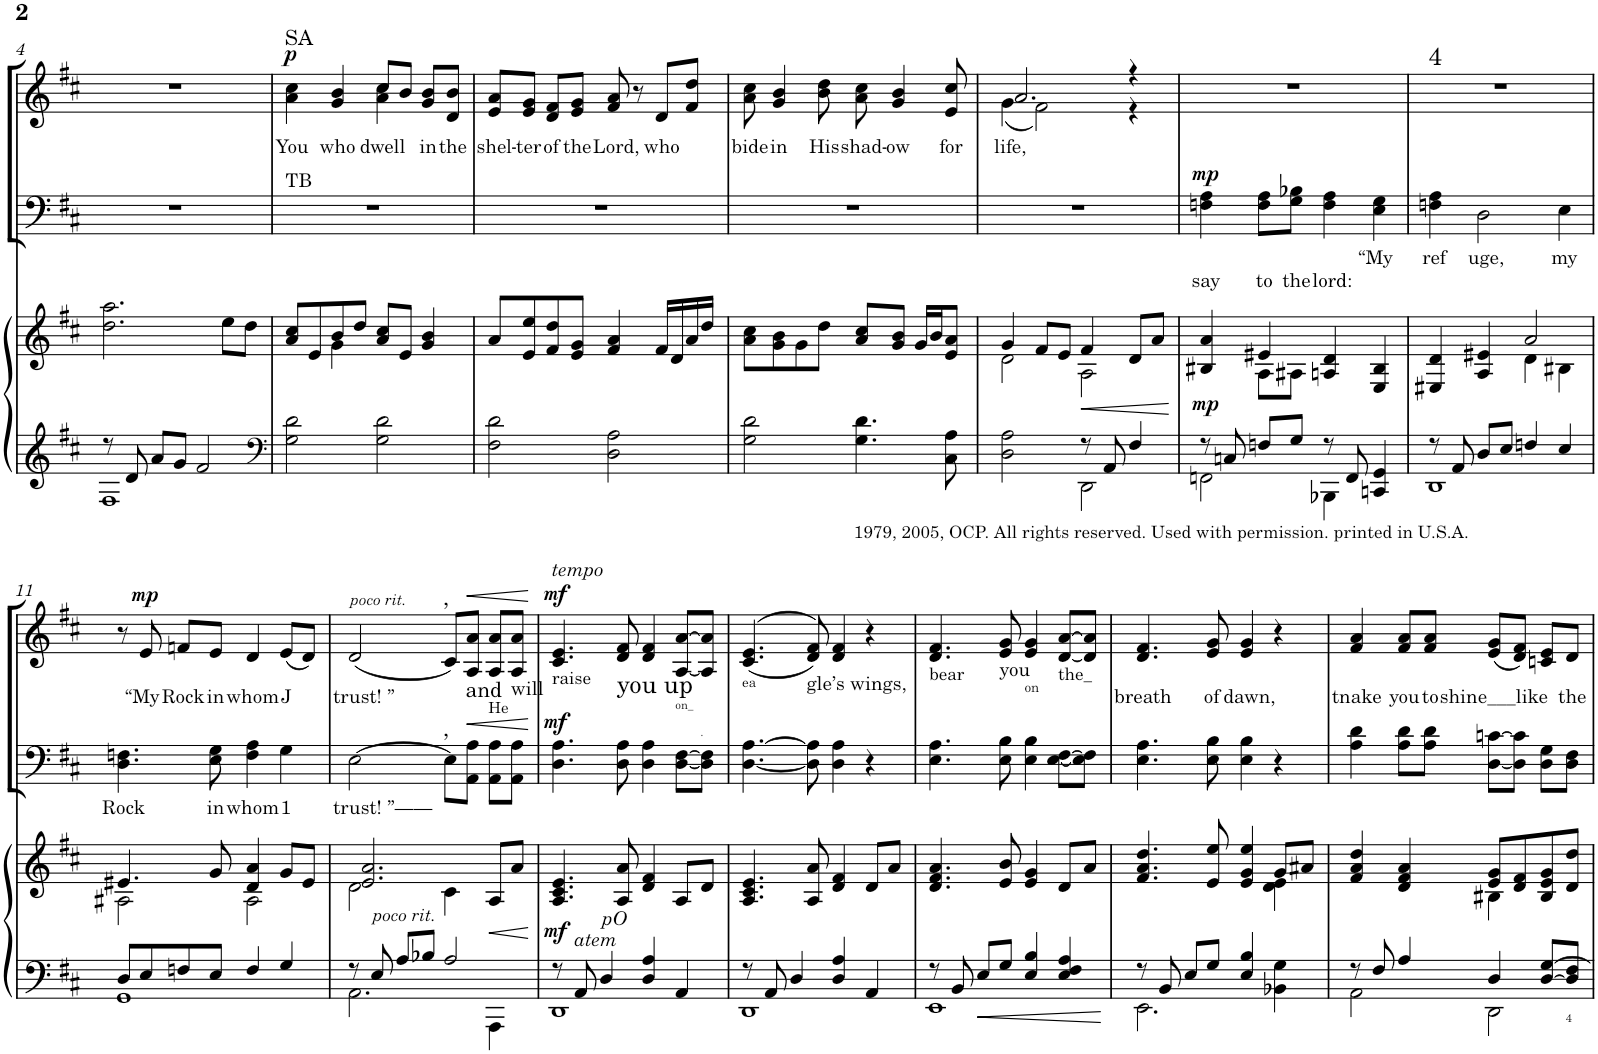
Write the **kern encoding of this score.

**kern	**kern	**dynam	**kern	**text	**text	**dynam	**kern	**text	**dynam
*part3	*part3	*part3	*part2	*part2	*part2	*part2	*part1	*part1	*part1
*staff4	*staff3	*staff3/4	*staff2	*staff2	*staff2	*staff2	*staff1	*staff1	*staff1
*I"Midi_1	*	*	*I"Midi_1	*	*	*	*I"Midi_1	*	*
!!LO:PB:g=z
*clefG2	*clefG2	*	*clefF4	*	*	*	*clefG2	*	*
*k[f#c#]	*k[f#c#]	*	*k[f#c#]	*	*	*	*k[f#c#]	*	*
*	*	*	*D:	*	*	*	*D:	*	*
*M4/4	*M4/4	*	*M4/4	*	*	*	*M4/4	*	*
=4	=4	=4	=4	=4	=4	=4	=4	=4	=4
*^	*	*	*	*	*	*	*	*	*
8r	1F#	2.dd\ 2.aa\	.	1r	.	.	.	1r	.	.
8d/	.	.	.	.	.	.	.	.	.	.
8a/L	.	.	.	.	.	.	.	.	.	.
8g/J	.	.	.	.	.	.	.	.	.	.
2f#/	.	.	.	.	.	.	.	.	.	.
.	.	8ee\L	.	.	.	.	.	.	.	.
.	.	8dd\J	.	.	.	.	.	.	.	.
*v	*v	*	*	*	*	*	*	*	*	*
=5	=5	=5	=5	=5	=5	=5	=5	=5	=5
*clefF4	*	*	*	*	*	*	*	*	*
*	*^	*	*	*	*	*	*	*	*
!	!	!	!	!	!	!	!	!LO:TX:a:t=SA	!	!
!	!	!	!	!LO:TX:a:t=TB	!	!	!	!	!	!
!	!	!	!	!	!	!	!	!	!LO:LY:b	!LO:DY:a
*	*	*	*	*	*	*	*	*^	*	*
2G\ 2d\	8a/ 8cc#/L	4ryy	.	1r	.	.	.	4a\ 4cc#\	2ryy	You	p
.	8e/	.	.	.	.	.	.	.	.	.	.
!	!	!	!	!	!	!	!	!	!	!LO:LY:b	!
.	8b/	4g\	.	.	.	.	.	4g/ 4b/	.	who	.
.	8dd/J	.	.	.	.	.	.	.	.	.	.
!	!	!	!	!	!	!	!	!	!	!LO:LY:b	!
2G\ 2d\	8a/ 8cc#/L	2ryy	.	.	.	.	.	8cc#/L	4a\ 4cc#\	dwell	.
.	8e/J	.	.	.	.	.	.	8b/J	.	.	.
!	!	!	!	!	!	!	!	!	!	!LO:LY:b	!
.	4g/ 4b/	.	.	.	.	.	.	8g/ 8b/L	4ryy	in	.
!	!	!	!	!	!	!	!	!	!	!LO:LY:b	!
.	.	.	.	.	.	.	.	8d/ 8b/J	.	the	.
*	*v	*v	*	*	*	*	*	*v	*v	*	*
=6	=6	=6	=6	=6	=6	=6	=6	=6	=6
!	!	!	!	!	!	!	!	!LO:LY:b	!
2F#\ 2d\	8a/L	.	1r	.	.	.	8e/ 8a/L	shel-	.
!	!	!	!	!	!	!	!	!LO:LY:b	!
.	8e/ 8ee/	.	.	.	.	.	8e/ 8g/J	-ter	.
!	!	!	!	!	!	!	!	!LO:LY:b	!
.	8f#/ 8dd/	.	.	.	.	.	8d/ 8f#/L	of	.
!	!	!	!	!	!	!	!	!LO:LY:b	!
.	8e/ 8g/J	.	.	.	.	.	8e/ 8g/J	the	.
!	!	!	!	!	!	!	!	!LO:LY:b	!
2D\ 2A\	4f#/ 4a/	.	.	.	.	.	8f#/ 8a/	Lord,	.
.	.	.	.	.	.	.	8r	.	.
!	!	!	!	!	!	!	!	!LO:LY:b	!
.	16f#/LL	.	.	.	.	.	8d/L	who	.
.	16d/	.	.	.	.	.	.	.	.
.	16a/	.	.	.	.	.	8f#/ 8dd/J	.	.
.	16dd/JJ	.	.	.	.	.	.	.	.
=7	=7	=7	=7	=7	=7	=7	=7	=7	=7
!	!	!	!	!	!	!	!	!LO:LY:b	!
2G\ 2d\	8a\ 8cc#\L	.	1r	.	.	.	8a\ 8cc#\	bide	.
!	!	!	!	!	!	!	!	!LO:LY:b	!
.	8g\ 8b\	.	.	.	.	.	4g/ 4b/	in	.
.	8g\	.	.	.	.	.	.	.	.
!	!	!	!	!	!	!	!	!LO:LY:b	!
.	8dd\J	.	.	.	.	.	8b\ 8dd\	His	.
!LO:TX:b:t=1979, 2005, OCP. All rights reserved. Used with permission. printed in U.S.A.	!	!	!	!	!	!	!	!	!
!	!	!	!	!	!	!	!	!LO:LY:b	!
4.G\ 4.d\	8a/ 8cc#/L	.	.	.	.	.	8a\ 8cc#\	shad-	.
!	!	!	!	!	!	!	!	!LO:LY:b	!
.	8g/ 8b/J	.	.	.	.	.	4g/ 4b/	-ow	.
.	16g/LL	.	.	.	.	.	.	.	.
.	16b/J	.	.	.	.	.	.	.	.
!	!	!	!	!	!	!	!	!LO:LY:b	!
8C#\ 8A\	8e/ 8a/J	.	.	.	.	.	8e/ 8cc#/	for	.
=8	=8	=8	=8	=8	=8	=8	=8	=8	=8
*^	*^	*	*	*	*	*	*	*	*
!	!	!	!	!	!	!	!	!	!	!LO:LY:b	!
*	*	*	*	*	*	*	*	*	*^	*	*
2D\ 2A\	2ryy	4g/	2d\	.	1r	.	.	.	2.a/	(<4g\	life,	.
.	.	8f#/L	.	.	.	.	.	.	.	2f#\)	.	.
.	.	8e/J	.	.	.	.	.	.	.	.	.	.
!	!	!	!	!LO:HP:b	!	!	!	!	!	!	!	!
8r	2DD\	4f#/	2A\	<	.	.	.	.	.	.	.	.
8AA/	.	.	.	.	.	.	.	.	.	.	.	.
4F#/	.	8d/L	.	.	.	.	.	.	4r	4r	.	.
.	.	8a/J	.	.	.	.	.	.	.	.	.	.
*	*	*	*	*	*	*	*	*	*v	*v	*	*
=9	=9	=9	=9	=9	=9	=9	=9	=9	=9	=9	=9
!	!	!	!	!LO:DY:a=2	!	!	!LO:LY:b	!LO:DY:a	!	!	!
8r	2FFn\	4B#X/ 4a/	4ryy	mp	4Fn\ 4A\	.	say	mp	1r	.	.
8Cn/	.	.	.	.	.	.	.	.	.	.	.
!	!	!	!	!	!	!	!LO:LY:b	!	!	!	!
8Fn/L	.	4e#X/	8A\L	.	8F\ 8A\L	.	to	.	.	.	.
!	!	!	!	!	!	!	!LO:LY:b	!	!	!	!
8G/J	.	.	8A#X\J	.	8G\ 8B-X\J	.	the	.	.	.	.
!	!	!	!	!	!	!	!LO:LY:b	!	!	!	!
8r	4BBB-X\	4An/ 4d/	2ryy	.	4F\ 4A\	.	lord:	.	.	.	.
8FF/	.	.	.	.	.	.	.	.	.	.	.
!	!	!	!	!	!	!LO:LY:b	!	!	!	!	!
4CCn/ 4GG/	4ryy	4E/ 4B#/	.	.	4E\ 4G\	“My	.	.	.	.	.
=10	=10	=10	=10	=10	=10	=10	=10	=10	=10	=10	=10
!	!	!	!	!	!	!	!	!	!LO:TX:a:t=4	!	!
!	!	!	!	!	!	!LO:LY:b	!	!	!	!	!
8r	1DD	4E#X/ 4d/	2ryy	.	4Fn\ 4A\	ref	.	.	1r	.	.
8AA/	.	.	.	.	.	.	.	.	.	.	.
!	!	!	!	!	!	!LO:LY:b	!	!	!	!	!
8D/L	.	4A/ 4e#X/	.	.	2D\	uge,	.	.	.	.	.
8E/J	.	.	.	.	.	.	.	.	.	.	.
4Fn/	.	2a/	4d\	.	.	.	.	.	.	.	.
!	!	!	!	!	!	!LO:LY:b	!	!	!	!	!
4E/	.	.	4B#X\	.	4E\	my	.	.	.	.	.
!!LO:LB:g=z
=11	=11	=11	=11	=11	=11	=11	=11	=11	=11	=11	=11
!	!	!	!	!	!	!LO:LY:b	!	!	!	!	!
8D/L	1GG	4.e#X/	2A#X\	.	4.D\ 4.Fn\	Rock	.	.	8r	.	.
!	!	!	!	!	!	!	!	!	!	!LO:LY:b	!LO:DY:a
8E/	.	.	.	.	.	.	.	.	8e/	“My	mp
!	!	!	!	!	!	!	!	!	!	!LO:LY:b	!
8Fn/	.	.	.	.	.	.	.	.	8fn/L	Rock	.
!	!	!	!	!	!	!LO:LY:b	!	!	!	!LO:LY:b	!
8E/J	.	8g/	.	.	8E\ 8G\	in	.	.	8e/J	in	.
!	!	!	!	!	!	!LO:LY:b	!	!	!	!LO:LY:b	!
4F/	.	4d/ 4a/	2A#\	.	4F\ 4A\	whom	.	.	4d/	whom	.
!	!	!	!	!	!	!LO:LY:b	!	!	!	!LO:LY:b	!
4G/	.	8g/L	.	.	4G\	1	.	.	(<8e/L	J	.
.	.	8e#/J	.	.	.	.	.	.	8d/J)	.	.
=12	=12	=12	=12	=12	=12	=12	=12	=12	=12	=12	=12
!	!	!	!	!	!	!	!	!	!LO:TX:a:i:t=poco rit.	!	!
!	!	!	!	!	!	!LO:LY:b	!	!	!	!LO:LY:b	!
8r	2.AA\	2.e/ 2.a/	2d\	.	[2E\	trust! ”——	.	.	(<2d/	trust! ”	.
!LO:TX:a:i:t=poco rit.	!	!	!	!	!	!	!	!	!	!	!
8E/	.	.	.	.	.	.	.	.	.	.	.
8A/L	.	.	.	.	.	.	.	.	.	.	.
8B-X/J	.	.	.	.	.	.	.	.	.	.	.
!	!	!	!	!	!	!	!	!	!LO:TX:a:t=,	!	!
!	!	!	!	!	!LO:TX:a:t=,	!	!	!	!	!	!
2A/	.	.	4c#\	.	8E\L]	.	.	.	8c#/L)	.	.
!	!	!	!	!	!	!	!	!	!LO:TX:b:t=and	!	!
!	!	!	!	!	!	!	!	!	!	!	!LO:HP:b
.	.	.	.	.	8AA\ 8A\J	.	.	.	8A/ 8a/J	.	<
!	!	!	!	!	!	!	!	!	!LO:TX:b:t=He	!	!
!	!	!	!	!LO:HP:b	!	!	!	!	!	!	!
.	4AAA\	8A/L	4ryy	<	8AA\ 8A\L	.	.	.	8A/ 8a/L	.	.
!	!	!	!	!	!	!	!	!	!LO:TX:b:t=will	!	!
.	.	8a/J	.	.	8AA\ 8A\J	.	.	.	8A/ 8a/J	.	.
*v	*v	*	*	*	*	*	*	*	*	*	*
*	*v	*v	*	*	*	*	*	*	*	*
.	.	[	.	.	.	.	.	.	[
=13	=13	=13	=13	=13	=13	=13	=13	=13	=13
*^	*	*	*	*	*	*	*	*	*
!	!	!	!	!	!	!	!	!LO:TX:b:t=raise	!	!
!	!	!	!	!	!	!	!	!LO:TX:a:i:t=tempo	!	!
!	!	!	!LO:DY:b	!	!	!	!LO:DY:a	!	!	!LO:DY:a
8r	1DD	4.A/ 4.c#/ 4.e/	mf	4.D\ 4.A\	.	.	mf	4.c#/ 4.e/	.	mf
!LO:TX:a:i:t=atem	!	!	!	!	!	!	!	!	!	!
8AA/	.	.	.	.	.	.	.	.	.	.
!LO:TX:a:i:t=pO	!	!	!	!	!	!	!	!	!	!
4D/	.	.	.	.	.	.	.	.	.	.
!	!	!	!	!	!	!	!	!LO:TX:b:t=you up	!	!
.	.	8A/ 8a/	.	8D\ 8A\	.	.	.	8d/ 8f#/	.	.
4D/ 4A/	.	4d/ 4f#/	.	4D\ 4A\	.	.	.	4d/ 4f#/	.	.
!	!	!	!	!	!	!	!	!LO:TX:b:t=on_	!	!
4AA/	.	8A/L	.	[8D\ [8F#\L	.	.	.	[8A/ [8a/L	.	.
!	!	!	!	!LO:TX:a:i:t=.	!	!	!	!	!	!
.	.	8d/J	.	8D\] 8F#\]J	.	.	.	8A/] 8a/]J	.	.
=14	=14	=14	=14	=14	=14	=14	=14	=14	=14	=14
!	!	!	!	!	!	!	!	!LO:TX:b:t=ea	!	!
8r	1DD	4.A/ 4.c#/ 4.e/	.	[4.D\ [4.A\	.	.	.	(<(>4.c#/ 4.e/	.	.
8AA/	.	.	.	.	.	.	.	.	.	.
4D/	.	.	.	.	.	.	.	.	.	.
!	!	!	!	!	!	!	!	!LO:TX:b:t=gle’s wings,	!	!
.	.	8A/ 8a/	.	8D\] 8A\]	.	.	.	8d/ 8f#/))	.	.
4D/ 4A/	.	4d/ 4f#/	.	4D\ 4A\	.	.	.	4d/ 4f#/	.	.
4AA/	.	8d/L	.	4r	.	.	.	4r	.	.
.	.	8a/J	.	.	.	.	.	.	.	.
=15	=15	=15	=15	=15	=15	=15	=15	=15	=15	=15
!	!	!	!	!	!	!	!	!LO:TX:b:t=bear	!	!
8r	1EE	4.d/ 4.f#/ 4.a/	.	4.E\ 4.A\	.	.	.	4.d/ 4.f#/	.	.
8BB/	.	.	.	.	.	.	.	.	.	.
8E/L	.	.	.	.	.	.	.	.	.	.
!	!	!	!	!	!	!	!	!LO:TX:b:t=you	!	!
8G/J	.	8e/ 8b/	.	8E\ 8B\	.	.	.	8e/ 8g/	.	.
!	!	!	!	!	!	!	!	!LO:TX:b:t=on	!	!
4E/ 4B/	.	4e/ 4g/	.	4E\ 4B\	.	.	.	4e/ 4g/	.	.
!	!	!	!	!	!	!	!	!LO:TX:b:t=the_	!	!
4E/ 4F#/ 4A/	.	8d/L	.	[8E\ [8F#\L	.	.	.	[8d/ [8a/L	.	.
.	.	8a/J	.	8E\] 8F#\]J	.	.	.	8d/] 8a/]J	.	.
*v	*v	*	*	*	*	*	*	*	*	*
.	.	[	.	.	.	.	.	.	.
=16	=16	=16	=16	=16	=16	=16	=16	=16	=16
*^	*^	*	*	*	*	*	*	*	*
!	!	!	!	!	!	!	!	!	!	!LO:LY:b	!
8r	2.EE\	4.f#/ 4.a/ 4.dd/	2ryy	.	4.E\ 4.A\	.	.	.	4.d/ 4.f#/	breath	.
8BB/	.	.	.	.	.	.	.	.	.	.	.
8E/L	.	.	.	.	.	.	.	.	.	.	.
!	!	!	!	!	!	!	!	!	!	!LO:LY:b	!
8G/J	.	8e/ 8ee/	.	.	8E\ 8B\	.	.	.	8e/ 8g/	of	.
!	!	!	!	!	!	!	!	!	!	!LO:LY:b	!
4E/ 4B/	.	4e/ 4g/ 4ee/	4ryy	.	4E\ 4B\	.	.	.	4e/ 4g/	dawn,	.
4BB-X\ 4G\	4ryy	8g/L	4d\ 4e\	.	4r	.	.	.	4r	.	.
.	.	8a#X/J	.	.	.	.	.	.	.	.	.
=17	=17	=17	=17	=17	=17	=17	=17	=17	=17	=17	=17
!	!	!	!	!	!	!	!	!	!	!LO:LY:b	!
8r	2AA\	4f#/ 4a/ 4dd/	2ryy	.	4A\ 4d\	.	.	.	4f#/ 4a/	tnake	.
8F#/	.	.	.	.	.	.	.	.	.	.	.
!	!	!	!	!	!	!	!	!	!	!LO:LY:b	!
4A/	.	4d/ 4f#/ 4a/	.	.	8A\ 8d\L	.	.	.	8f#/ 8a/L	you	.
!	!	!	!	!	!	!	!	!	!	!LO:LY:b	!
.	.	.	.	.	8A\ 8d\J	.	.	.	8f#/ 8a/J	to	.
!	!	!	!	!	!	!	!	!	!	!LO:LY:b	!
4D/	2DD\	8e/ 8g/L	4B#X\	.	[8D\ [8cn\L	.	.	.	(<8e/ 8g/L	shine___like	.
.	.	8d/ 8f#/	.	.	8D\] 8c\]J	.	.	.	8d/ 8f#/J)	.	.
[8D/ [8G/L	.	8B#/ 8e/ 8g/	4ryy	.	8D\ 8G\L	.	.	.	8cn/ 8e/L	.	.
!LO:TX:b:t=4	!	!	!	!	!	!	!	!	!	!	!
!	!	!	!	!	!	!	!	!	!	!LO:LY:b	!
8D/] 8F#/J	.	8d/ 8dd/J	.	.	8D\ 8F#\J	.	.	.	8d/J	the	.
*v	*v	*	*	*	*	*	*	*	*	*	*
*	*v	*v	*	*	*	*	*	*	*	*
=	=	=	=	=	=	=	=	=	=
*-	*-	*-	*-	*-	*-	*-	*-	*-	*-
